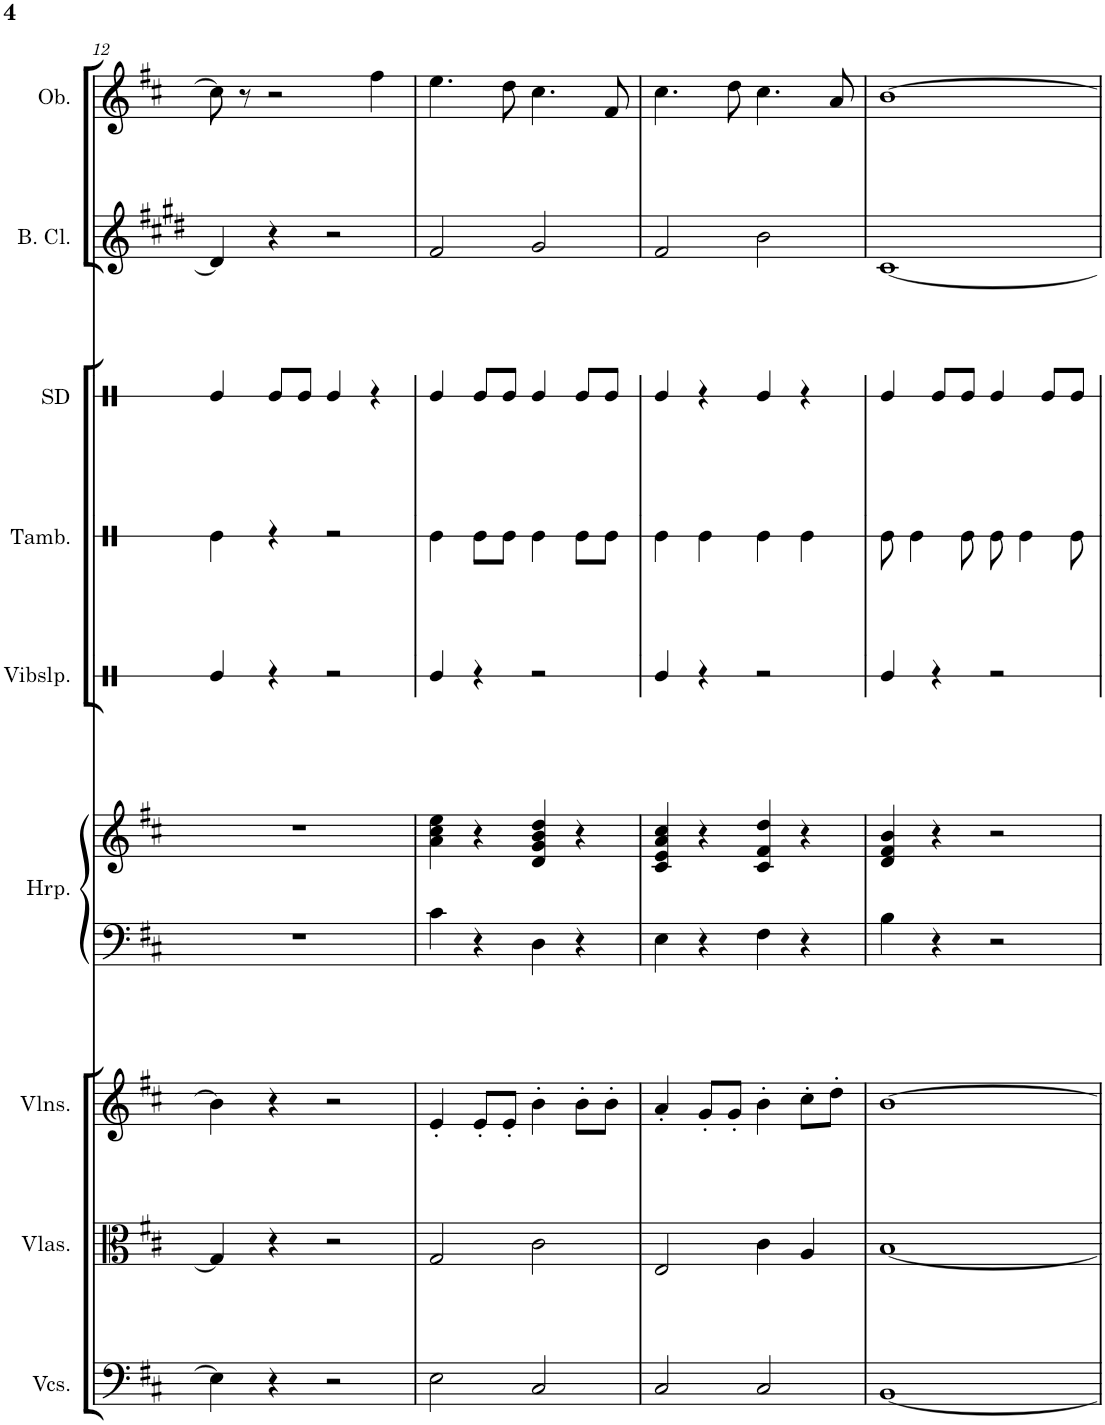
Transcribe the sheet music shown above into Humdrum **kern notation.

**kern	**kern	**kern	**kern	**kern	**kern	**kern	**kern	**kern	**kern
*part9	*part8	*part7	*part6	*part6	*part5	*part4	*part3	*part2	*part1
*staff10	*staff9	*staff8	*staff7	*staff6	*staff5	*staff4	*staff3	*staff2	*staff1
*I"Violoncellos	*I"Violas	*I"Violins	*I"Harp	*	*I"Vibraslap	*I"Tambourine	*I"Snare Drum	*I"Bass Clarinet	*I"Oboe
*I'Vcs.	*I'Vlas.	*I'Vlns.	*I'Hrp.	*	*I'Vibslp.	*I'Tamb.	*I'SD	*I'B. Cl.	*I'Ob.
!!LO:PB:g=z
*clefF4	*clefC3	*clefG2	*clefF4	*clefG2	*clefX	*clefX	*clefX	*clefG2	*clefG2
*	*	*	*	*	*	*	*	*Trd8c14	*
*k[f#c#]	*k[f#c#]	*k[f#c#]	*k[f#c#]	*k[f#c#]	*k[]	*k[]	*k[]	*k[f#c#g#d#]	*k[f#c#]
*M4/4	*M4/4	*M4/4	*M4/4	*M4/4	*M4/4	*M4/4	*M4/4	*M4/4	*M4/4
=12	=12	=12	=12	=12	=12	=12	=12	=12	=12
4E\]	4G/]	4b\]	1r	1r	4Re/	4Re\	4Re/	4d#/]	8cc#\]
.	.	.	.	.	.	.	.	.	8r
4r	4r	4r	.	.	4r	4r	8Re/L	4r	2r
.	.	.	.	.	.	.	8Re/J	.	.
2r	2r	2r	.	.	2r	2r	4Re/	2r	.
.	.	.	.	.	.	.	4r	.	4ff#\
=13	=13	=13	=13	=13	=13	=13	=13	=13	=13
2E\	2G/	4e'/	4c#\	4a\ 4cc#\ 4ee\	4Re/	4Re\	4Re/	2f#/	4.ee\
.	.	8e'/L	4r	4r	4r	8Re\L	8Re/L	.	.
.	.	8e'/J	.	.	.	8Re\J	8Re/J	.	8dd\
2C#/	2c#\	4b'\	4D\	4d/ 4g/ 4b/ 4dd/	2r	4Re\	4Re/	2g#/	4.cc#\
.	.	8b'\L	4r	4r	.	8Re\L	8Re/L	.	.
.	.	8b'\J	.	.	.	8Re\J	8Re/J	.	8f#/
=14	=14	=14	=14	=14	=14	=14	=14	=14	=14
2C#/	2E/	4a'/	4E\	4c#/ 4e/ 4a/ 4cc#/	4Re/	4Re\	4Re/	2f#/	4.cc#\
.	.	8g'/L	4r	4r	4r	4Re\	4r	.	.
.	.	8g'/J	.	.	.	.	.	.	8dd\
2C#/	4c#\	4b'\	4F#\	4c#/ 4f#/ 4dd/	2r	4Re\	4Re/	2b\	4.cc#\
.	4A/	8cc#'\L	4r	4r	.	4Re\	4r	.	.
.	.	8dd'\J	.	.	.	.	.	.	8a/
=15	=15	=15	=15	=15	=15	=15	=15	=15	=15
[1BB	[1B	[1b	4B\	4d/ 4f#/ 4b/	4Re/	8Re\	4Re/	[1c#	[1b
.	.	.	.	.	.	4Re\	.	.	.
.	.	.	4r	4r	4r	.	8Re/L	.	.
.	.	.	.	.	.	8Re\	8Re/J	.	.
.	.	.	2r	2r	2r	8Re\	4Re/	.	.
.	.	.	.	.	.	4Re\	.	.	.
.	.	.	.	.	.	.	8Re/L	.	.
.	.	.	.	.	.	8Re\	8Re/J	.	.
=	=	=	=	=	=	=	=	=	=
*-	*-	*-	*-	*-	*-	*-	*-	*-	*-
